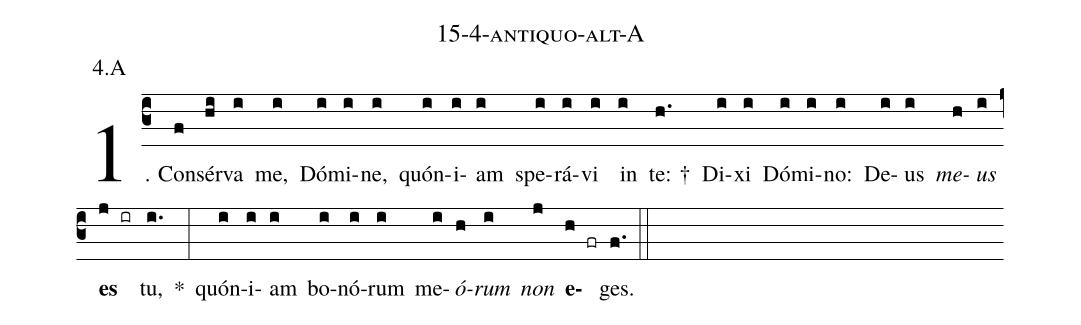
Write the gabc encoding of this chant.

name: 15-4-antiquo-alt-A;
annotation: 4.A;
%%
(c3)1. Con(f)sér(hi)va(i) me,(i) Dó(i)mi(i)ne,(i) quón(i)i(i)am(i) spe(i)rá(i)vi(i) in(i) te: †(h.) Di(i)xi(i) Dó(i)mi(i)no:(i) De(i)us(i) <i>me</i>(h)<i>us</i>(i) <b>es</b>(j ir) tu,(i.) *(:) quón(i)i(i)am(i) bo(i)nó(i)rum(i) me(i)<i>ó</i>(h)<i>rum</i>(i) <i>non</i>(j) <b>e</b>(h fr)ges.(f.) (::)
